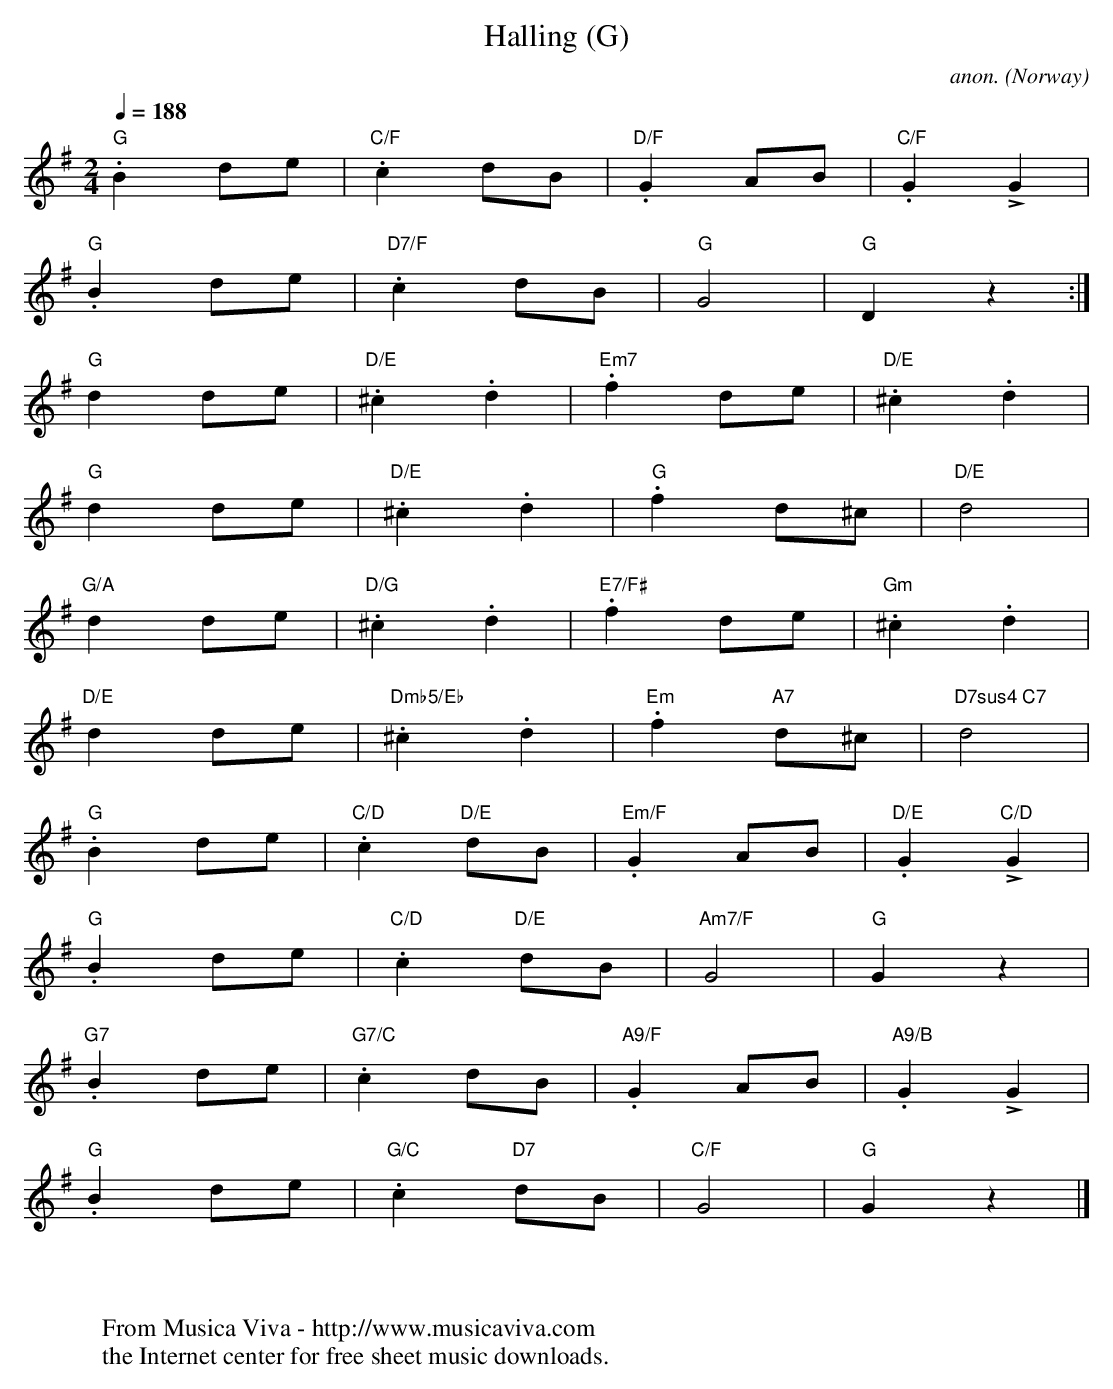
X:1
T:Halling (G)
C:anon.
O:Norway
M:2/4
L:1/8
Q:1/4=188
K:G
"G".B2de|"C/F".c2dB|"D/F".G2AB|"C/F".G2LG2|
"G".B2de|"D7/F".c2dB|"G"G4|"G"D2z2:|
"G"d2de|"D/E".^c2.d2|"Em7".f2de|"D/E".^c2.d2|
"G"d2de|"D/E".^c2.d2|"G".f2d^c|"D/E"d4|
"G/A"d2de|"D/G".^c2.d2|"E7/F#".f2de|"Gm".^c2.d2|
"D/E"d2de|"Dmb5/Eb".^c2.d2|"Em".f2"A7"d^c|"D7sus4 C7"d4|
"G".B2de|"C/D".c2"D/E"dB|"Em/F".G2AB|"D/E".G2"C/D"LG2|
"G".B2de|"C/D".c2"D/E"dB|"Am7/F"G4|"G"G2z2|
"G7".B2de|"G7/C".c2dB|"A9/F".G2AB|"A9/B".G2LG2|
"G".B2de|"G/C".c2"D7"dB|"C/F"G4|"G"G2z2|]
W:
W:
W:  From Musica Viva - http://www.musicaviva.com
W:  the Internet center for free sheet music downloads.
